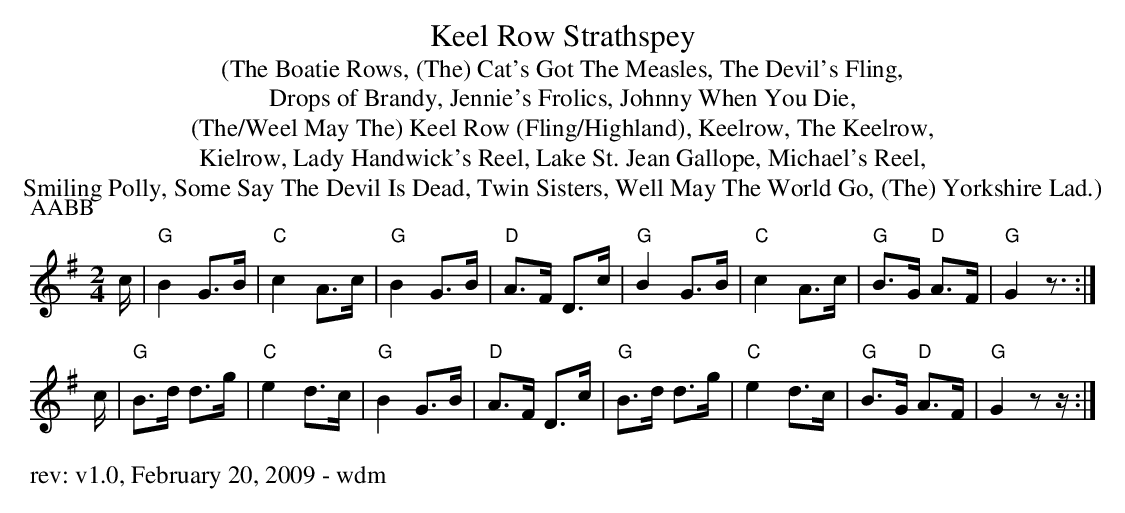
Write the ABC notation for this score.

X:1
T:Keel Row Strathspey
T:(The Boatie Rows, (The) Cat's Got The Measles, The Devil's Fling,
T:Drops of Brandy, Jennie's Frolics, Johnny When You Die,
T:(The/Weel May The) Keel Row (Fling/Highland), Keelrow, The Keelrow,
T:Kielrow, Lady Handwick's Reel, Lake St. Jean Gallope, Michael's Reel,
T:Smiling Polly, Some Say The Devil Is Dead, Twin Sisters, Well May The World Go, (The) Yorkshire Lad.)
M:2/4
L:1/8
P:AABB
K:G
c/|"G"B2G>B| "C"c2A>c|"G"B2 G>B | "D"A>F D>c | "G"B2  G>B | "C"c2 A>c |"G"B>G "D"A>F | "G"G2 z3/2:|
c/|\
"G"B>d d>g | "C"e2 d>c|"G"B2 G>B | "D"A>F D>c | "G"B>d d>g | "C"e2 d>c |"G"B>G "D"A>F | "G"G2 z z/:|
